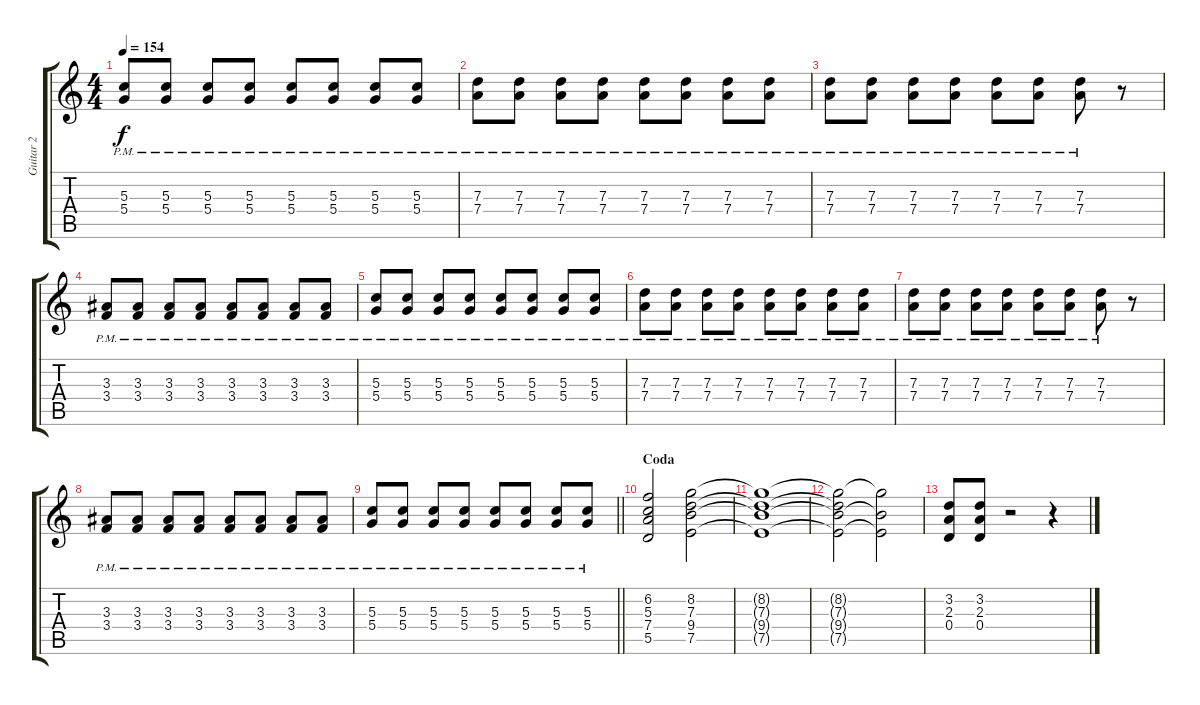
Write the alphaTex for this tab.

\track ("Guitar 2" "Guitar 2") {instrument electricguitarjazz}
\staff {score tabs}
\tuning (E4 B3 G3 D3 A2 E2) {hide}
\ts (4 4)
\tempo 154
\clef g2
\ks c
(5.3 5.4{pm}).8{dy f} (5.3 5.4{pm}).8 (5.3 5.4{pm}).8 (5.3 5.4{pm}).8 (5.3 5.4{pm}).8 (5.3 5.4{pm}).8 (5.3 5.4{pm}).8 (5.3 5.4{pm}).8 |
(7.3 7.4{pm}).8 (7.3 7.4{pm}).8 (7.3 7.4{pm}).8 (7.3 7.4{pm}).8 (7.3 7.4{pm}).8 (7.3 7.4{pm}).8 (7.3 7.4{pm}).8 (7.3 7.4{pm}).8 |
(7.3 7.4{pm}).8 (7.3 7.4{pm}).8 (7.3 7.4{pm}).8 (7.3 7.4{pm}).8 (7.3 7.4{pm}).8 (7.3 7.4{pm}).8 (7.3 7.4{pm}).8 r.8 |
(3.3 3.4{pm}).8 (3.3 3.4{pm}).8 (3.3 3.4{pm}).8 (3.3 3.4{pm}).8 (3.3 3.4{pm}).8 (3.3 3.4{pm}).8 (3.3 3.4{pm}).8 (3.3 3.4{pm}).8 |
(5.3 5.4{pm}).8 (5.3 5.4{pm}).8 (5.3 5.4{pm}).8 (5.3 5.4{pm}).8 (5.3 5.4{pm}).8 (5.3 5.4{pm}).8 (5.3 5.4{pm}).8 (5.3 5.4{pm}).8 |
(7.3 7.4{pm}).8 (7.3 7.4{pm}).8 (7.3 7.4{pm}).8 (7.3 7.4{pm}).8 (7.3 7.4{pm}).8 (7.3 7.4{pm}).8 (7.3 7.4{pm}).8 (7.3 7.4{pm}).8 |
(7.3 7.4{pm}).8 (7.3 7.4{pm}).8 (7.3 7.4{pm}).8 (7.3 7.4{pm}).8 (7.3 7.4{pm}).8 (7.3 7.4{pm}).8 (7.3 7.4{pm}).8 r.8 |
(3.3 3.4{pm}).8 (3.3 3.4{pm}).8 (3.3 3.4{pm}).8 (3.3 3.4{pm}).8 (3.3 3.4{pm}).8 (3.3 3.4{pm}).8 (3.3 3.4{pm}).8 (3.3 3.4{pm}).8 |
\barLineRight lightlight
(5.3 5.4{pm}).8 (5.3 5.4{pm}).8 (5.3 5.4{pm}).8 (5.3 5.4{pm}).8 (5.3 5.4{pm}).8 (5.3 5.4{pm}).8 (5.3 5.4{pm}).8 (5.3 5.4{pm}).8 |
\section ("" "Coda")
(6.2 5.3 7.4 5.5).2 (8.2 7.3 9.4 7.5).2 |
(8.2{t} 7.3{t} 9.4{t} 7.5{t}).1 |
(8.2{t} 7.3{t} 9.4{t} 7.5{t}).2 (8.2{t} 9.4{t} 7.5{t}).2 |
(3.2 2.3 0.4).8 (3.2 2.3 0.4).8 r.2 r.4
